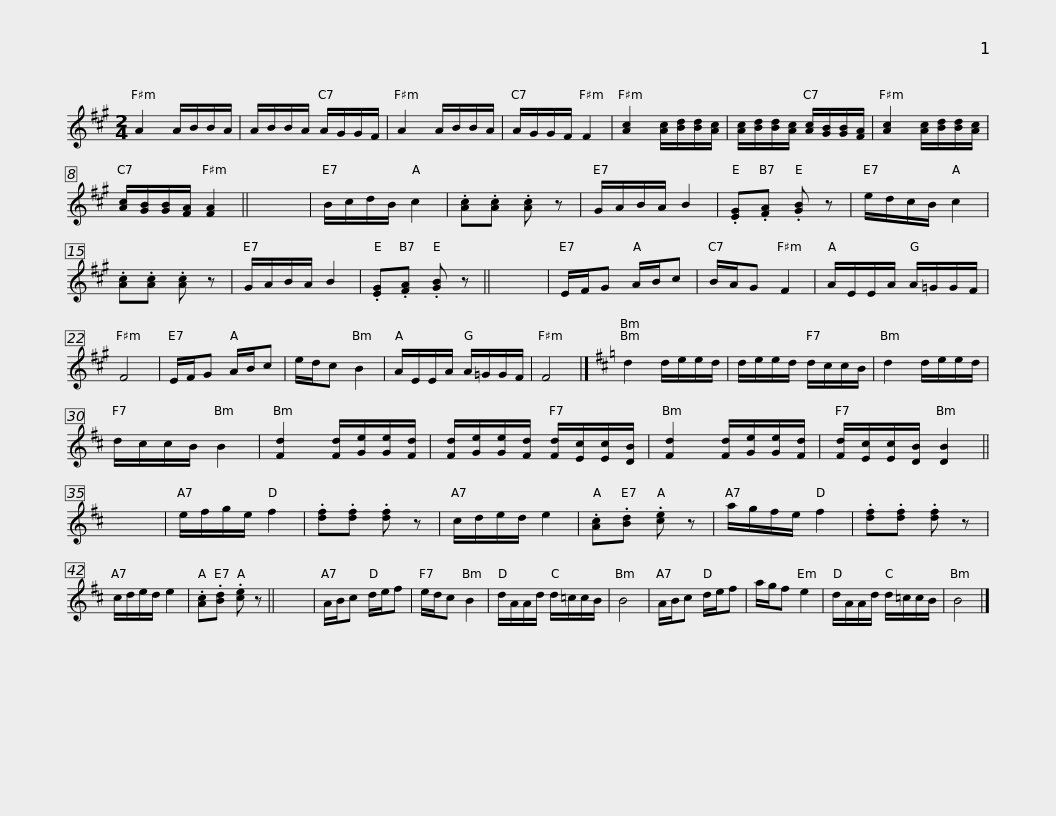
X:1
L:1/8
M:2/4
I:linebreak $
K:F#min
V:1 treble
V:1
 A2 A/B/B/A/ | A/B/B/A/ A/G/G/F/ | A2 A/B/B/A/ | A/G/G/F/ F2 | [Ac]2 [Ac]/[Bd]/[Bd]/[Ac]/ | %5
 [Ac]/[Bd]/[Bd]/[Ac]/ [Ac]/[GB]/[GB]/[FA]/ | [Ac]2 [Ac]/[Bd]/[Bd]/[Ac]/ |$ [Ac]/[GB]/[GB]/[FA]/ [FA]2 || x4 | B/c/d/B/ c2 | %10
 .[Ac].[Ac] .[Ac] z | G/A/B/A/ B2 | .[EG].[FA] .[GB] z | e/d/c/B/ c2 | .[Ac].[Ac] .[Ac] z | %15
 G/A/B/A/ B2 |$ .[EG].[FA] .[GB] z || x4 | E/F/G A/B/c | B/A/G F2 | %20
 A/E/E/A/ A/=G/G/F/ | F4 | E/F/G A/B/c | e/d/c B2 |$ A/E/E/A/ A/=G/G/F/ | %25
 F4 |][K:Bmin] d2 d/e/e/d/ | d/e/e/d/ d/c/c/B/ | d2 d/e/e/d/ | d/c/c/B/ B2 | %30
 [Fd]2 [Fd]/[Ge]/[Ge]/[Fd]/ |$ [Fd]/[Ge]/[Ge]/[Fd]/ [Fd]/[Ec]/[Ec]/[DB]/ | [Fd]2 [Fd]/[Ge]/[Ge]/[Fd]/ | [Fd]/[Ec]/[Ec]/[DB]/ [DB]2 || x4 | %35
 e/f/g/e/ f2 | .[df].[df] .[df] z | c/d/e/d/ e2 | .[Ac].[Bd] .[ce] z | a/g/f/e/ f2 |$ %40
 .[df].[df] .[df] z | c/d/e/d/ e2 | .[Ac].[Bd] .[ce] z || x4 | A/B/c d/e/f | %45
 e/d/c B2 | d/A/A/d/ d/=c/c/B/ | B4 | A/B/c d/e/f |$ a/g/f e2 | %50
 d/A/A/d/ d/=c/c/B/ | B4 |] %52
